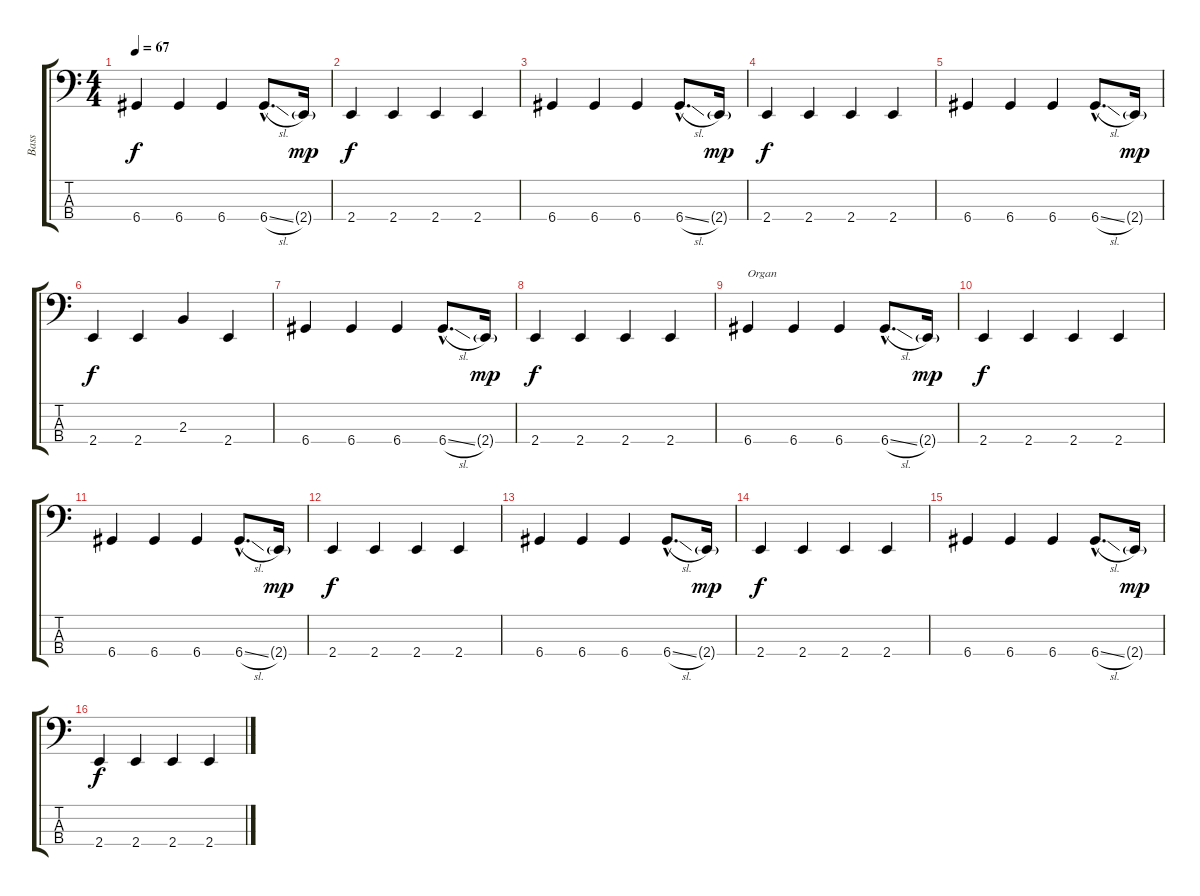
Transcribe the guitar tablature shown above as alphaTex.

\track ("Bass" "Bass") {instrument electricbassfinger}
\staff {score tabs}
\tuning (G2 D2 A1 D1) {hide}
\ts (4 4)
\tempo 67
\clef f4
\ks c
6.4.4{dy f} 6.4.4 6.4.4 6.4{sl hac}.8{d} 2.4{g}.16{dy mp} |
2.4.4{dy f} 2.4.4 2.4.4 2.4.4 |
6.4.4 6.4.4 6.4.4 6.4{sl hac}.8{d} 2.4{g}.16{dy mp} |
2.4.4{dy f} 2.4.4 2.4.4 2.4.4 |
6.4.4 6.4.4 6.4.4 6.4{sl hac}.8{d} 2.4{g}.16{dy mp} |
2.4.4{dy f} 2.4.4 2.3.4 2.4.4 |
6.4.4 6.4.4 6.4.4 6.4{sl hac}.8{d} 2.4{g}.16{dy mp} |
2.4.4{dy f} 2.4.4 2.4.4 2.4.4 |
6.4.4{txt "Organ"} 6.4.4 6.4.4 6.4{sl hac}.8{d} 2.4{g}.16{dy mp} |
2.4.4{dy f} 2.4.4 2.4.4 2.4.4 |
6.4.4 6.4.4 6.4.4 6.4{sl hac}.8{d} 2.4{g}.16{dy mp} |
2.4.4{dy f} 2.4.4 2.4.4 2.4.4 |
6.4.4 6.4.4 6.4.4 6.4{sl hac}.8{d} 2.4{g}.16{dy mp} |
2.4.4{dy f} 2.4.4 2.4.4 2.4.4 |
6.4.4 6.4.4 6.4.4 6.4{sl hac}.8{d} 2.4{g}.16{dy mp} |
2.4.4{dy f} 2.4.4 2.4.4 2.4.4
